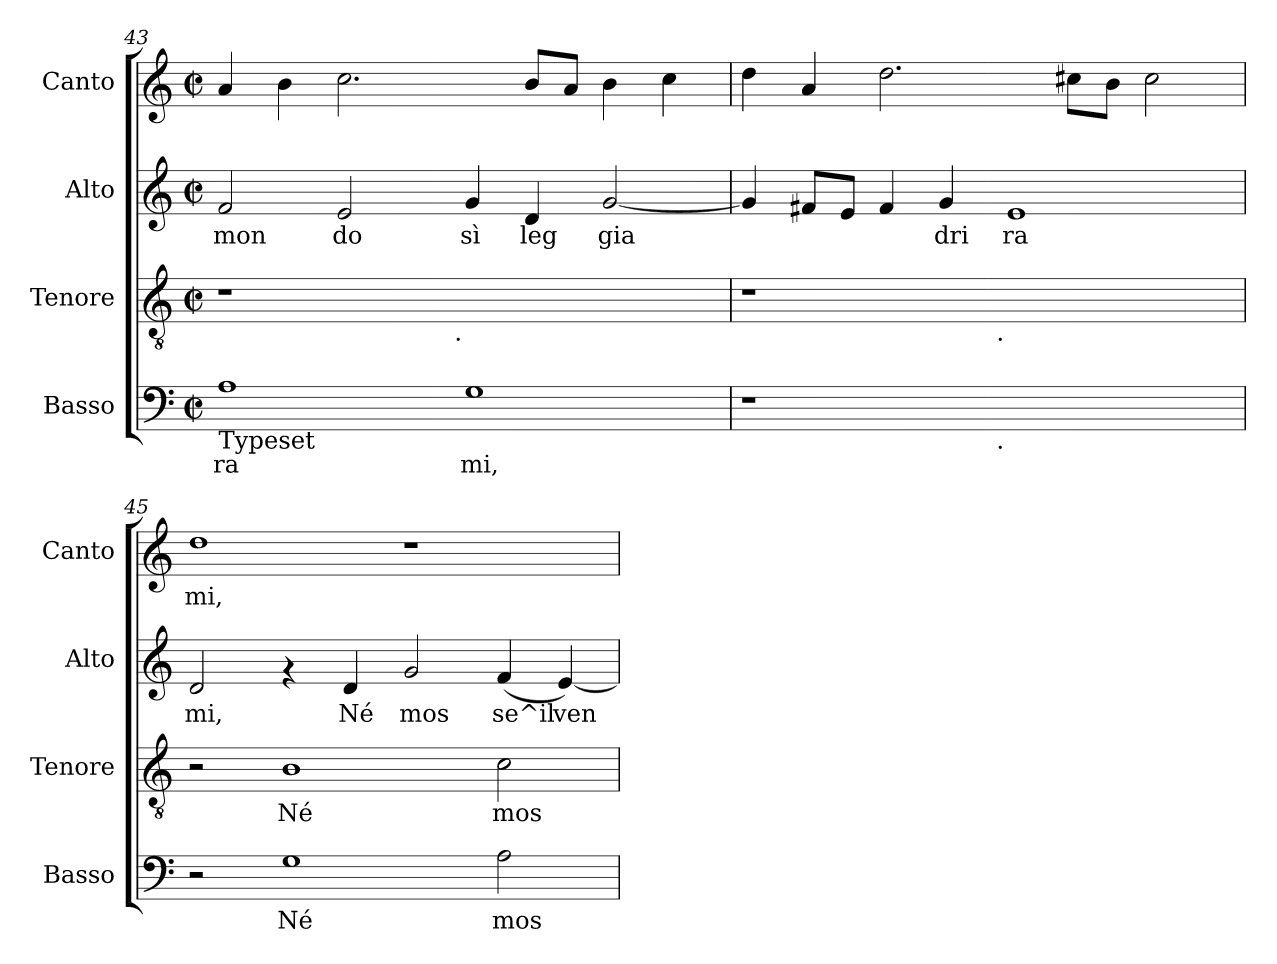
**kern	**text	**kern	**text	**kern	**text	**kern	**text
*part4	*part4	*part3	*part3	*part2	*part2	*part1	*part1
*staff4	*staff4	*staff3	*staff3	*staff2	*staff2	*staff1	*staff1
*I"Basso	*	*I"Tenore	*	*I"Alto	*	*I"Canto	*
*I'Basso	*	*I'Tenore	*	*I'Alto	*	*I'Canto	*
*clefF4	*	*clefGv2	*	*clefG2	*	*clefG2	*
*k[]	*	*k[]	*	*k[]	*	*k[]	*
*C:	*	*C:	*	*C:	*	*C:	*
*M2/2	*	*M2/2	*	*M2/2	*	*M2/2	*
*met(c|)	*	*met(c|)	*	*met(c|)	*	*met(c|)	*
=43	=43	=43	=43	=43	=43	=43	=43
!LO:TX:b:t=Typeset	!	!	!	!	!	!	!
!	!LO:LY:b:cj	!	!	!	!LO:LY:b:cj	!	!LO:LY:b:cj
*	*	*^	*	*	*	*	*
1A	ra	1r	2ryy	.	2f/	mon	4a/	.
!	!	!	!	!	!	!	!	!LO:LY:b:cj
.	.	.	.	.	.	.	4b\	.
!	!	!	!	!	!	!LO:LY:b:cj	!	!LO:LY:b:cj
.	.	.	4ryy	.	2e/	do	2.cc\	.
.	.	.	8...ryy	.	.	.	.	.
!	!	!	!LO:TX:b:t=.	!	!	!	!	!
.	.	.	1ryy	.	.	.	.	.
!	!LO:LY:b:cj	!	!	!	!	!LO:LY:b:cj	!	!
1G	mi,	1ryy	.	.	4g/	sì	.	.
!	!	!	!	!	!	!LO:LY:b:cj	!	!LO:LY:b:cj
.	.	.	.	.	4d/	leg	8b/L	.
!	!	!	!	!	!	!	!	!LO:LY:b:cj
.	.	.	.	.	.	.	8a/J	.
!	!	!	!	!	!	!LO:LY:b:cj	!	!LO:LY:b:cj
.	.	.	.	.	[<2g/	gia	4b\	.
!	!	!	!	!	!	!	!	!LO:LY:b:cj
.	.	.	.	.	.	.	4cc\	.
.	.	.	64ryy	.	.	.	.	.
=44	=44	=44	=44	=44	=44	=44	=44	=44
!LO:TX:b:t=by Allen Garvin (aurvondel@gmail.com)	!	!	!	!	!	!	!	!
!	!	!	!	!	!	!LO:LY:b:cj	!	!LO:LY:b:cj
*^	*	*	*	*	*	*	*	*
1r	2ryy	.	1r	2ryy	.	4g/]	.	4dd\	.
!	!	!	!	!	!	!	!LO:LY:b:cj	!	!LO:LY:b:cj
.	.	.	.	.	.	8f#X/L	.	4a/	.
!	!	!	!	!	!	!	!LO:LY:b:cj	!	!
.	.	.	.	.	.	8e/J	.	.	.
!	!	!	!	!	!	!	!LO:LY:b:cj	!	!LO:LY:b:cj
.	4ryy	.	.	4ryy	.	4f#/	.	2.dd\	.
!	!	!	!	!	!	!	!LO:LY:b:cj	!	!
.	8...ryy	.	.	8...ryy	.	4g/	dri	.	.
!	!	!	!	!LO:TX:b:t=.	!	!	!	!	!
!	!LO:TX:b:t=.	!	!	!	!	!	!	!	!
.	1ryy	.	.	1ryy	.	.	.	.	.
!	!	!	!	!	!	!	!LO:LY:b:cj	!	!
1ryy	.	.	1ryy	.	.	1e	ra	.	.
!	!	!	!	!	!	!	!	!	!LO:LY:b:cj
.	.	.	.	.	.	.	.	8cc#\L	.
!	!	!	!	!	!	!	!	!	!LO:LY:b:cj
.	.	.	.	.	.	.	.	8b\J	.
!	!	!	!	!	!	!	!	!	!LO:LY:b:cj
.	.	.	.	.	.	.	.	2cc#\	.
.	64ryy	.	.	64ryy	.	.	.	.	.
=45	=45	=45	=45	=45	=45	=45	=45	=45	=45
!	!	!	!	!	!	!	!LO:LY:b:cj	!	!LO:LY:b:cj
*v	*v	*	*	*	*	*	*	*	*
*	*	*v	*v	*	*	*	*	*
2r	.	2r	.	2d/	mi,	1dd	mi,
!	!LO:LY:b:cj	!	!LO:LY:b:cj	!	!	!	!
1G	Né	1B	Né	4rf	.	.	.
!	!	!	!	!	!LO:LY:b:cj	!	!
.	.	.	.	4d/	Né	.	.
!	!	!	!	!	!LO:LY:b:cj	!	!
.	.	.	.	2g/	mos	1r	.
!	!LO:LY:b:cj	!	!LO:LY:b:cj	!	!LO:LY:b:cj	!	!
2A\	mos	2c\	mos	(<4f/	se^il	.	.
!	!	!	!	!	!LO:LY:b:cj	!	!
.	.	.	.	[<4e/)	ven	.	.
=	=	=	=	=	=	=	=
*-	*-	*-	*-	*-	*-	*-	*-
